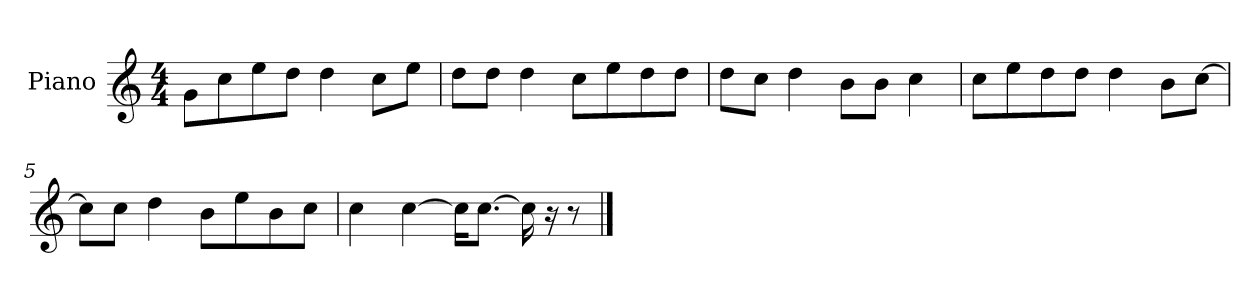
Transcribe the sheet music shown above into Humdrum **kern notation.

**kern
*part1
*staff1
*I"Piano
*I'P-no
*clefG2
*k[]
*M4/4
*MM90
=1
8g\L
8cc\
8ee\
8dd\J
4dd\
8cc\L
8ee\J
=2
8dd\L
8dd\J
4dd\
8cc\L
8ee\
8dd\
8dd\J
=3
8dd\L
8cc\J
4dd\
8b\L
8b\J
4cc\
=4
8cc\L
8ee\
8dd\
8dd\J
4dd\
8b\L
[8cc\J
=5
8cc\L]
8cc\J
4dd\
8b\L
8ee\
8b\
8cc\J
!!LO:LB:g=z
=6
4cc\
[4cc\
16cc\KL]
[8.cc\J
16cc\]
16r
8r
==
*-
